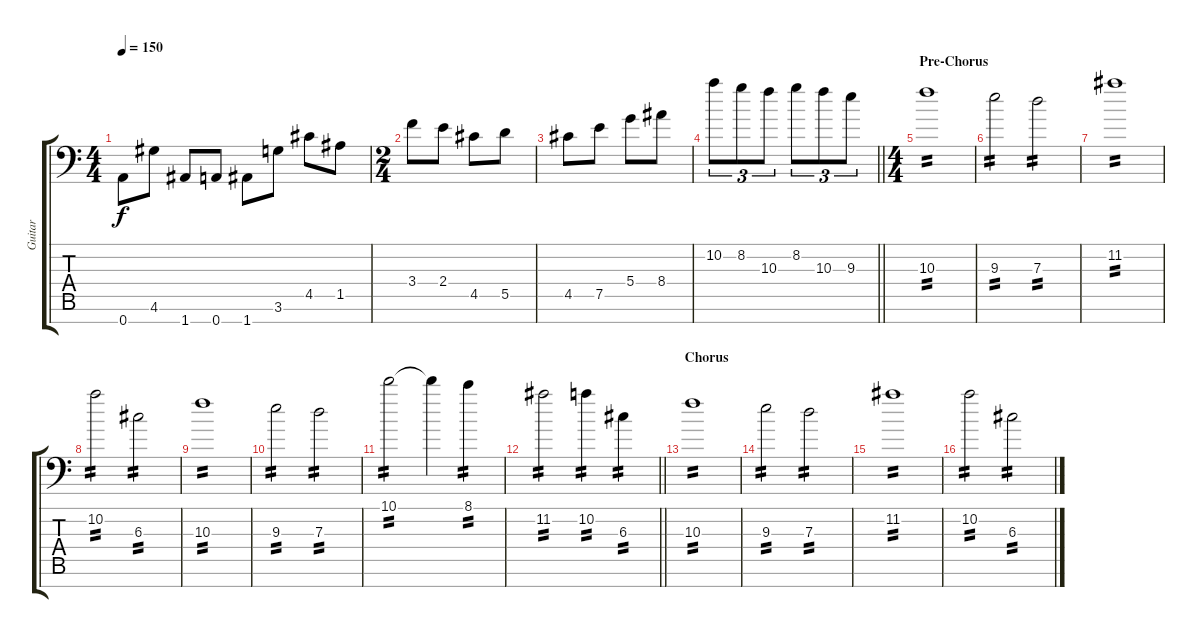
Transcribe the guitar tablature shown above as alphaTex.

\track ("Guitar" "Guitar") {instrument distortionguitar}
\staff {score tabs}
\tuning (E4 B3 G3 D3 A2 E2 A1) {hide}
\ts (4 4)
\tempo 150
\clef f4
\ks c
0.7.8{dy f} 4.6.8 1.7.8 0.7.8 1.7.8 3.6.8 4.5.8 1.5.8 |
\ts (2 4)
3.4.8 2.4.8 4.5.8 5.5.8 |
4.5.8 7.5.8 5.4.8 8.4.8 |
\barLineRight lightlight
10.2.8{tu (3 2)} 8.2.8{tu (3 2)} 10.3.8{tu (3 2)} 8.2.8{tu (3 2)} 10.3.8{tu (3 2)} 9.3.8{tu (3 2)} |
\ts (4 4)
\section ("" "Pre-Chorus")
10.3.1{tp 2} |
9.3.2{tp 2} 7.3.2{tp 2} |
11.2.1{tp 2} |
10.2.2{tp 2} 6.3.2{tp 2} |
10.3.1{tp 2} |
9.3.2{tp 2} 7.3.2{tp 2} |
10.1.2{tp 2} 10.1{t}.4 8.1.4{tp 2} |
\barLineRight lightlight
11.2.2{tp 2} 10.2.4{tp 2} 6.3.4{tp 2} |
\section ("" "Chorus")
10.3.1{tp 2} |
9.3.2{tp 2} 7.3.2{tp 2} |
11.2.1{tp 2} |
10.2.2{tp 2} 6.3.2{tp 2}
